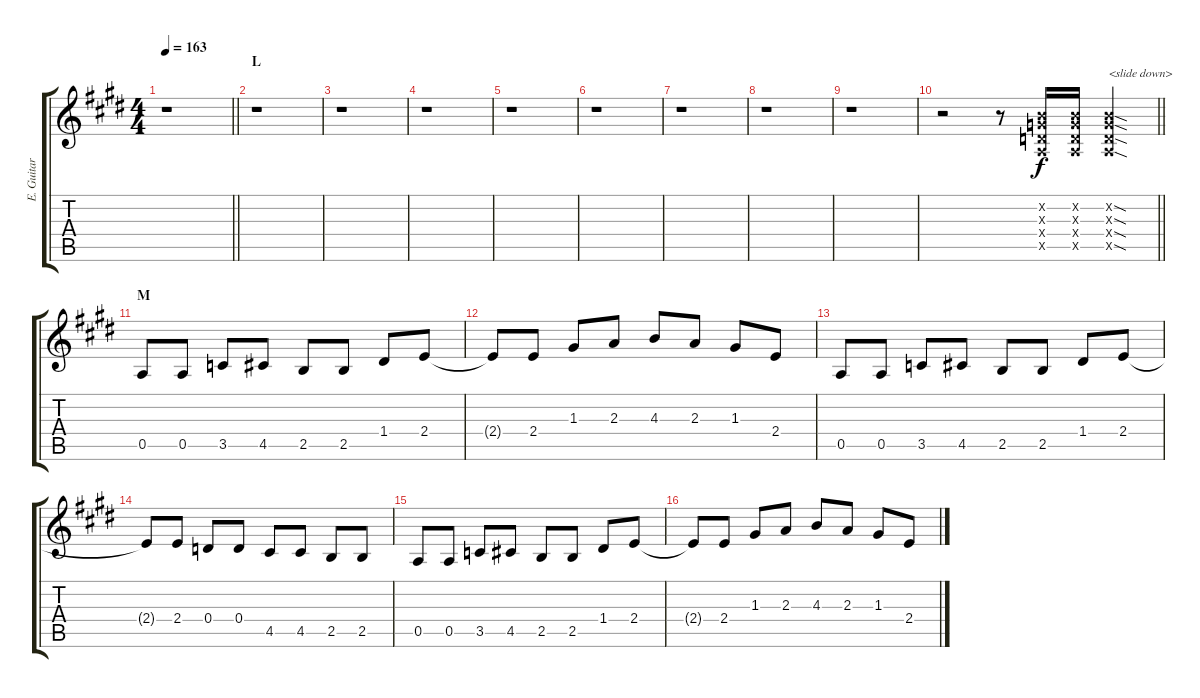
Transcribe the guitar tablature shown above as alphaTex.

\track ("E. Guitar I" "E. Guitar ") {instrument overdrivenguitar}
\staff {score tabs}
\tuning (E4 B3 G3 D3 A2 E2) {hide}
\ts (4 4)
\tempo 163
\clef g2
\barLineRight lightlight
\ks e
r.1{dy f} |
\section ("" "L")
r.1 |
r.1 |
r.1 |
r.1 |
r.1 |
r.1 |
r.1 |
r.1 |
\barLineRight lightlight
r.2 r.8 (0.2{x} 0.3{x} 0.4{x} 0.5{x}).16 (0.2{x} 0.3{x} 0.4{x} 0.5{x}).16 (0.2{sod x} 0.3{sod x} 0.4{sod x} 0.5{sod x}).4{txt "<slide down>"} |
\section ("" "M")
0.5.8 0.5.8 3.5.8 4.5.8 2.5.8 2.5.8 1.4.8 2.4.8 |
2.4{t}.8 2.4.8 1.3.8 2.3.8 4.3.8 2.3.8 1.3.8 2.4.8 |
0.5.8 0.5.8 3.5.8 4.5.8 2.5.8 2.5.8 1.4.8 2.4.8 |
2.4{t}.8 2.4.8 0.4.8 0.4.8 4.5.8 4.5.8 2.5.8 2.5.8 |
0.5.8 0.5.8 3.5.8 4.5.8 2.5.8 2.5.8 1.4.8 2.4.8 |
2.4{t}.8 2.4.8 1.3.8 2.3.8 4.3.8 2.3.8 1.3.8 2.4.8
